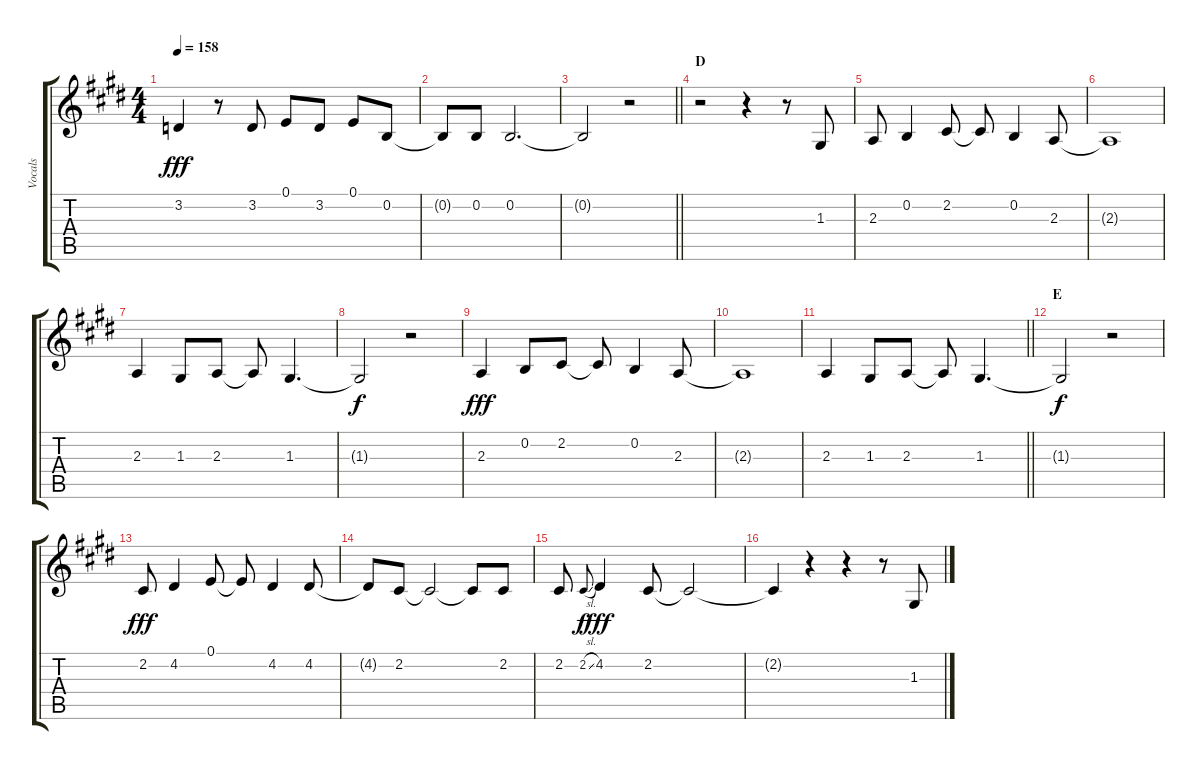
\track ("Vocals" "Vocals") {instrument voiceoohs}
\staff {score tabs}
\tuning (E4 B3 G3 D3 A2 E2) {hide}
\ts (4 4)
\tempo 158
\clef g2
\ks e
3.2{t}.4{dy fff} r.8 3.2.8 0.1.8 3.2.8 0.1.8 0.2.8 |
0.2{t}.8 0.2.8 0.2.2{d} |
\barLineRight lightlight
0.2{t}.2 r.2 |
\section ("" "D")
r.2 r.4 r.8 1.3.8 |
2.3.8 0.2.4 2.2.8 2.2{t}.8 0.2.4 2.3.8 |
2.3{t}.1 |
2.3.4 1.3.8 2.3.8 2.3{t}.8 1.3.4{d} |
1.3{t}.2{dy f} r.2 |
2.3.4{dy fff} 0.2.8 2.2.8 2.2{t}.8 0.2.4 2.3.8 |
2.3{t}.1 |
\barLineRight lightlight
2.3.4 1.3.8 2.3.8 2.3{t}.8 1.3.4{d} |
\section ("" "E")
1.3{t}.2{dy f} r.2 |
2.2.8{dy fff} 4.2.4 0.1.8 0.1{t}.8 4.2.4 4.2.8 |
4.2{t}.8 2.2.8 2.2{t}.2 2.2{t}.8 2.2.8 |
2.2.8 2.2{sl}.8{gr onbeat dy f} 4.2.4{dy fff} 2.2.8 2.2{t}.2 |
2.2{t}.4 r.4 r.4 r.8 1.3.8
